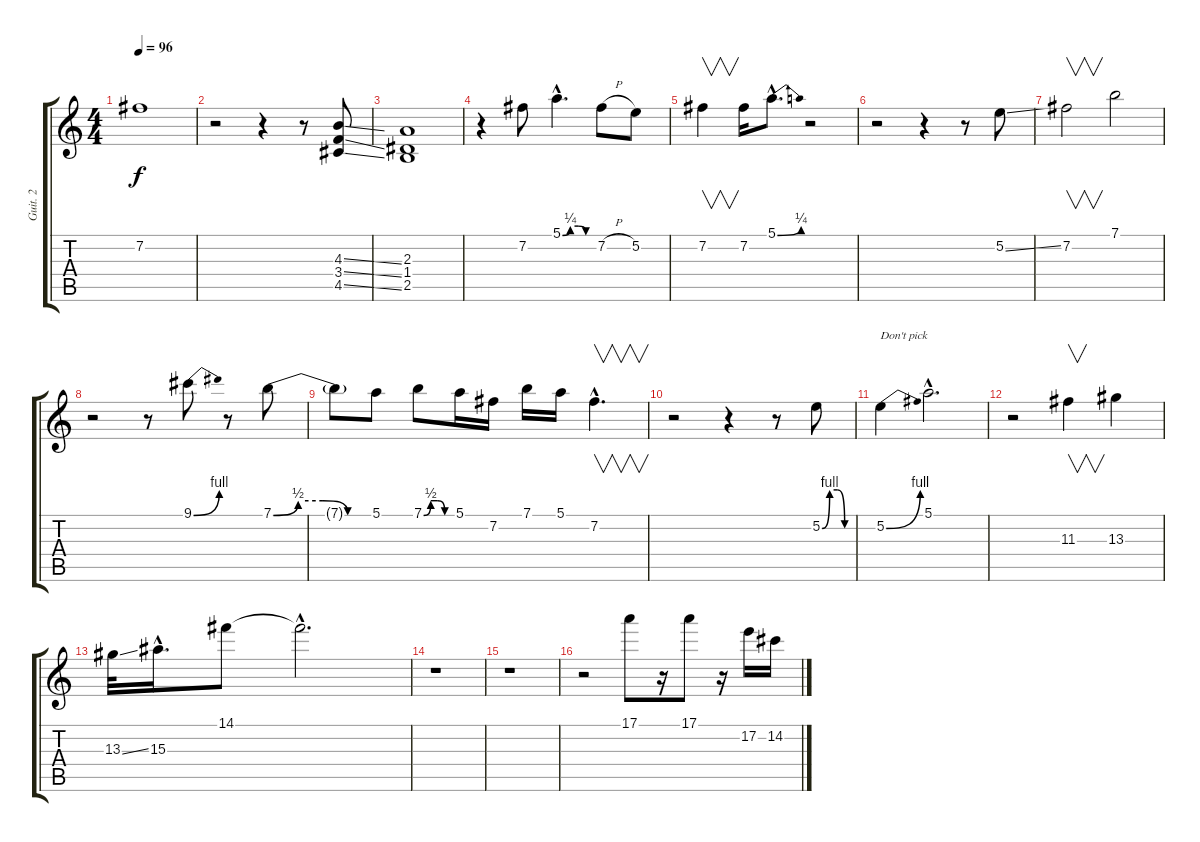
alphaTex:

\track ("Guit. 2" "Guit. 2") {instrument overdrivenguitar}
\staff {score tabs}
\tuning (E4 B3 G3 D3 A2 E2) {hide}
\ts (4 4)
\tempo 96
\clef g2
\ks c
7.2{t}.1{dy f} |
r.2 r.4 r.8 (4.3{ss} 3.4{ss} 4.5{ss}).8 |
(2.3 1.4 2.5).1 |
r.4 7.2.8 5.1{be (custom 0 0 15 1 30 1 45 0 60 0) hac}.4{d} 7.2{h}.8 5.2.8 |
7.2.4{v} 7.2.16 5.1{be (bend 0 0 60 1) hac}.8{d} r.2 |
r.2 r.4 r.8 5.2{ss}.8 |
7.2.2{v} 7.1.2 |
r.2 r.8 9.1{be (bend 0 0 60 4)}.8 r.8 7.1{be (custom 0 0 15 2 30 2 45 0 60 0)}.8 |
7.1{t}.8 5.1.8 7.1{be (custom 0 0 15 2 30 2 45 0 60 0)}.8 5.1.16 7.2.16 7.1.16 5.1.16 7.2{hac}.4{v d} |
r.2 r.4 r.8 5.2{be (custom 0 0 15 4 30 4 45 0 60 0)}.8 |
5.2{be (bend 0 0 60 4)}.4{txt "Don't pick"} 5.1{hac}.2{d} |
r.2 11.3.4{v} 13.3.4 |
13.3{ss}.32 15.3{hac}.16{d} 14.1.8 14.1{hac t}.2{d} |
r.1 |
r.1 |
r.2 17.1.8 r.16 17.1.8 r.16 17.2.16 14.2.16
